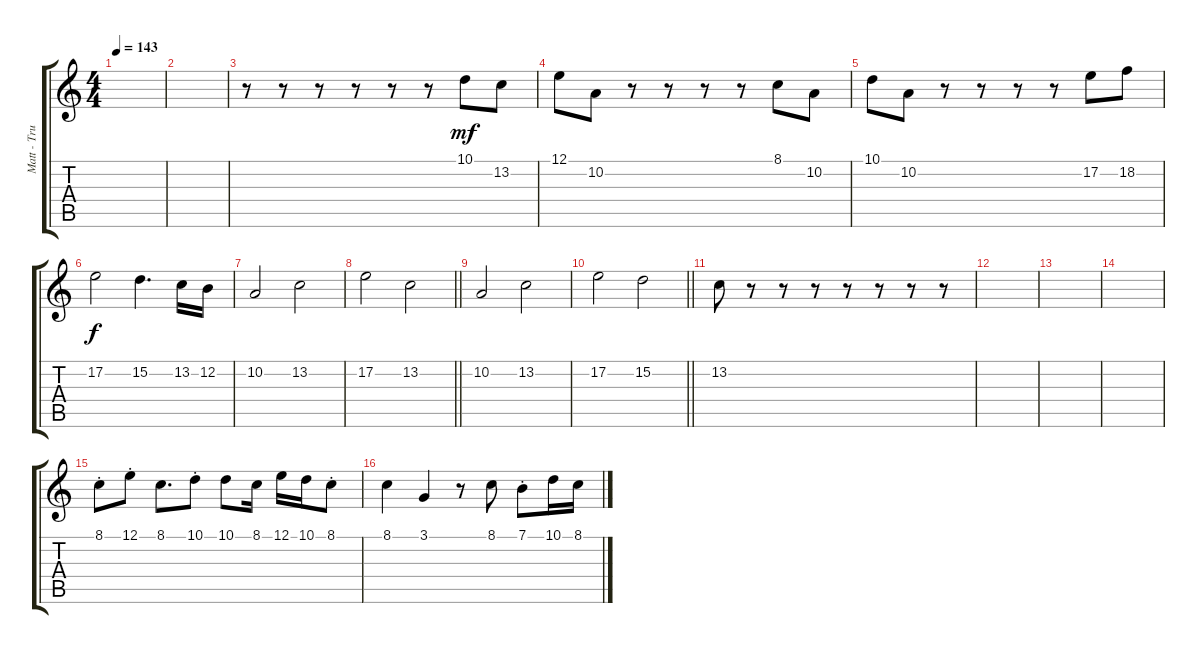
\track ("Matt - Trumpet" "Matt - Tru") {instrument trumpet}
\staff {score tabs}
\tuning (E4 B3 G3 D3 A2 E2) {hide}
\ts (4 4)
\tempo 143
\clef g2
\ks c
|
|
r.8 r.8 r.8 r.8 r.8 r.8 10.1.8{dy mf} 13.2.8 |
12.1.8 10.2.8 r.8 r.8 r.8 r.8 8.1.8 10.2.8 |
10.1.8 10.2.8 r.8 r.8 r.8 r.8 17.2.8 18.2.8 |
17.2.2{dy f} 15.2.4{d} 13.2.16 12.2.16 |
10.2.2 13.2.2 |
\barLineRight lightlight
17.2.2 13.2.2 |
10.2.2 13.2.2 |
\barLineRight lightlight
17.2.2 15.2.2 |
13.2.8 r.8 r.8 r.8 r.8 r.8 r.8 r.8 |
|
|
|
8.1{st}.8 12.1{st}.8 8.1.8{d} 10.1{st}.8 10.1.8 8.1.16 12.1.16 10.1.16 8.1{st}.8 |
8.1.4 3.1.4 r.8 8.1.8 7.1{st}.8 10.1.16 8.1.16
